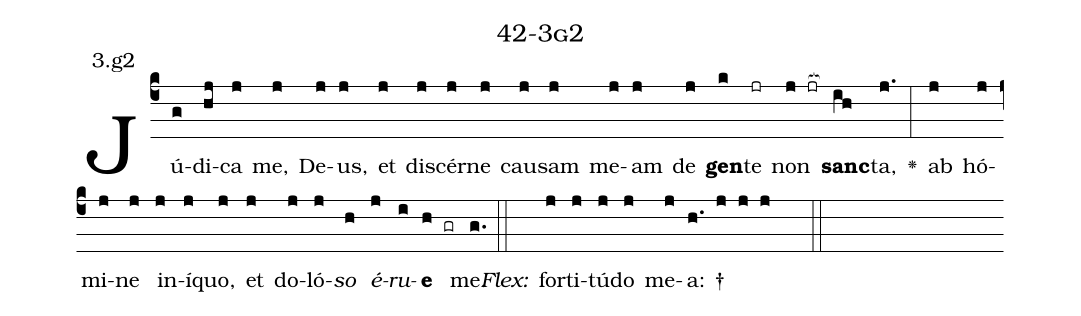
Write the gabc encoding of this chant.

name: 42-3g2;
annotation: 3.g2;
%%
(c4)Jú(g)di(hj)ca(j) me,(j) De(j)us,(j) et(j) di(j)scér(j)ne(j) cau(j)sam(j) me(j)am(j) de(j) <b>gen</b>(k)te(jr) non(j jr[ocb:1{]) <b>sanc</b>(ih[ocb:0}])ta,(j.) <v>\greheightstar</v>(:) ab(j) hó(j)mi(j)ne(j) in(j)í(j)quo,(j) et(j) do(j)ló(j)<i>so</i>(h) <i>é</i>(j)<i>ru</i>(i)<b>e</b>(h gr) me.(g.) (::)
<i>Flex:</i>()  for(j)ti(j)tú(j)do(j) me(j)a: †(h. j j j  ::)

%E(j) u(h) o(j) u(i) a(h) e.(g.) (::)
